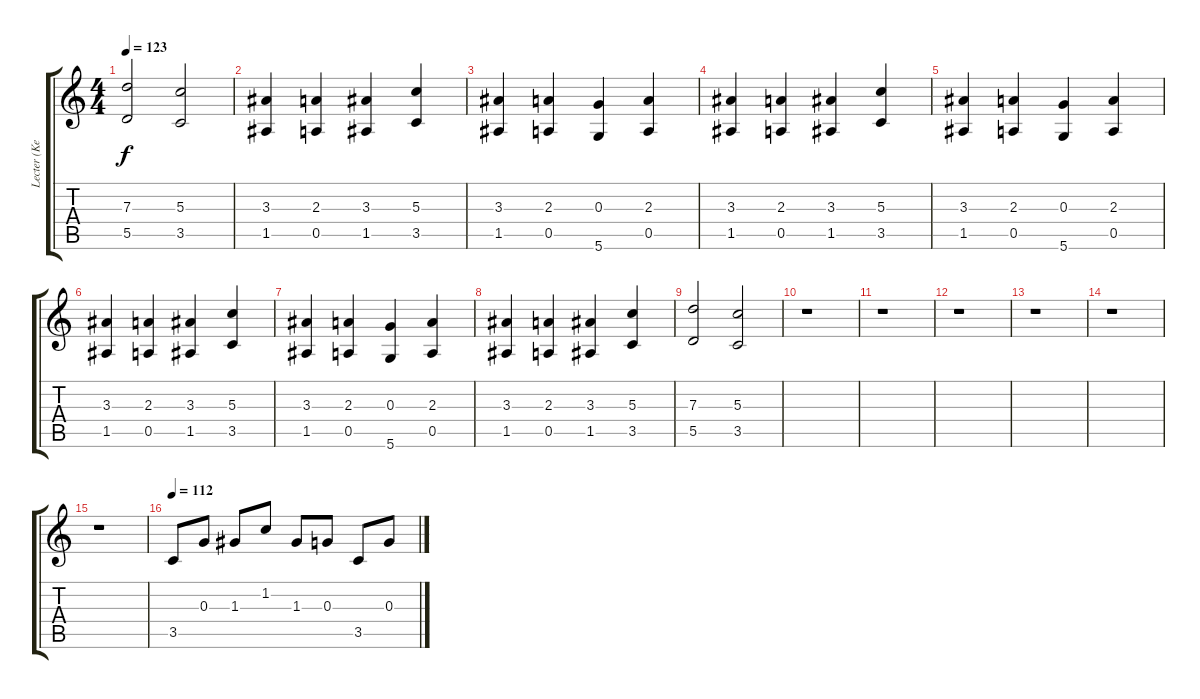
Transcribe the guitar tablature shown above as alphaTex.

\track ("Lecter (KeybRight)" "Lecter (Ke") {instrument stringensemble1}
\staff {score tabs}
\tuning (E5 B4 G4 D4 A3 D3) {hide}
\ts (4 4)
\tempo 123
\clef g2
\ks c
(7.3 5.5).2{dy f} (5.3 3.5).2 |
(3.3 1.5).4 (2.3 0.5).4 (3.3 1.5).4 (5.3 3.5).4 |
(3.3 1.5).4 (2.3 0.5).4 (0.3 5.6).4 (2.3 0.5).4 |
(3.3 1.5).4 (2.3 0.5).4 (3.3 1.5).4 (5.3 3.5).4 |
(3.3 1.5).4 (2.3 0.5).4 (0.3 5.6).4 (2.3 0.5).4 |
(3.3 1.5).4 (2.3 0.5).4 (3.3 1.5).4 (5.3 3.5).4 |
(3.3 1.5).4 (2.3 0.5).4 (0.3 5.6).4 (2.3 0.5).4 |
(3.3 1.5).4 (2.3 0.5).4 (3.3 1.5).4 (5.3 3.5).4 |
(7.3 5.5).2 (5.3 3.5).2 |
r.1 |
r.1 |
r.1 |
r.1 |
r.1 |
r.1 |
\tempo 112
3.5.8{balance 11 instrument vibraphone} 0.3.8 1.3.8 1.2.8 1.3.8 0.3.8 3.5.8 0.3.8
